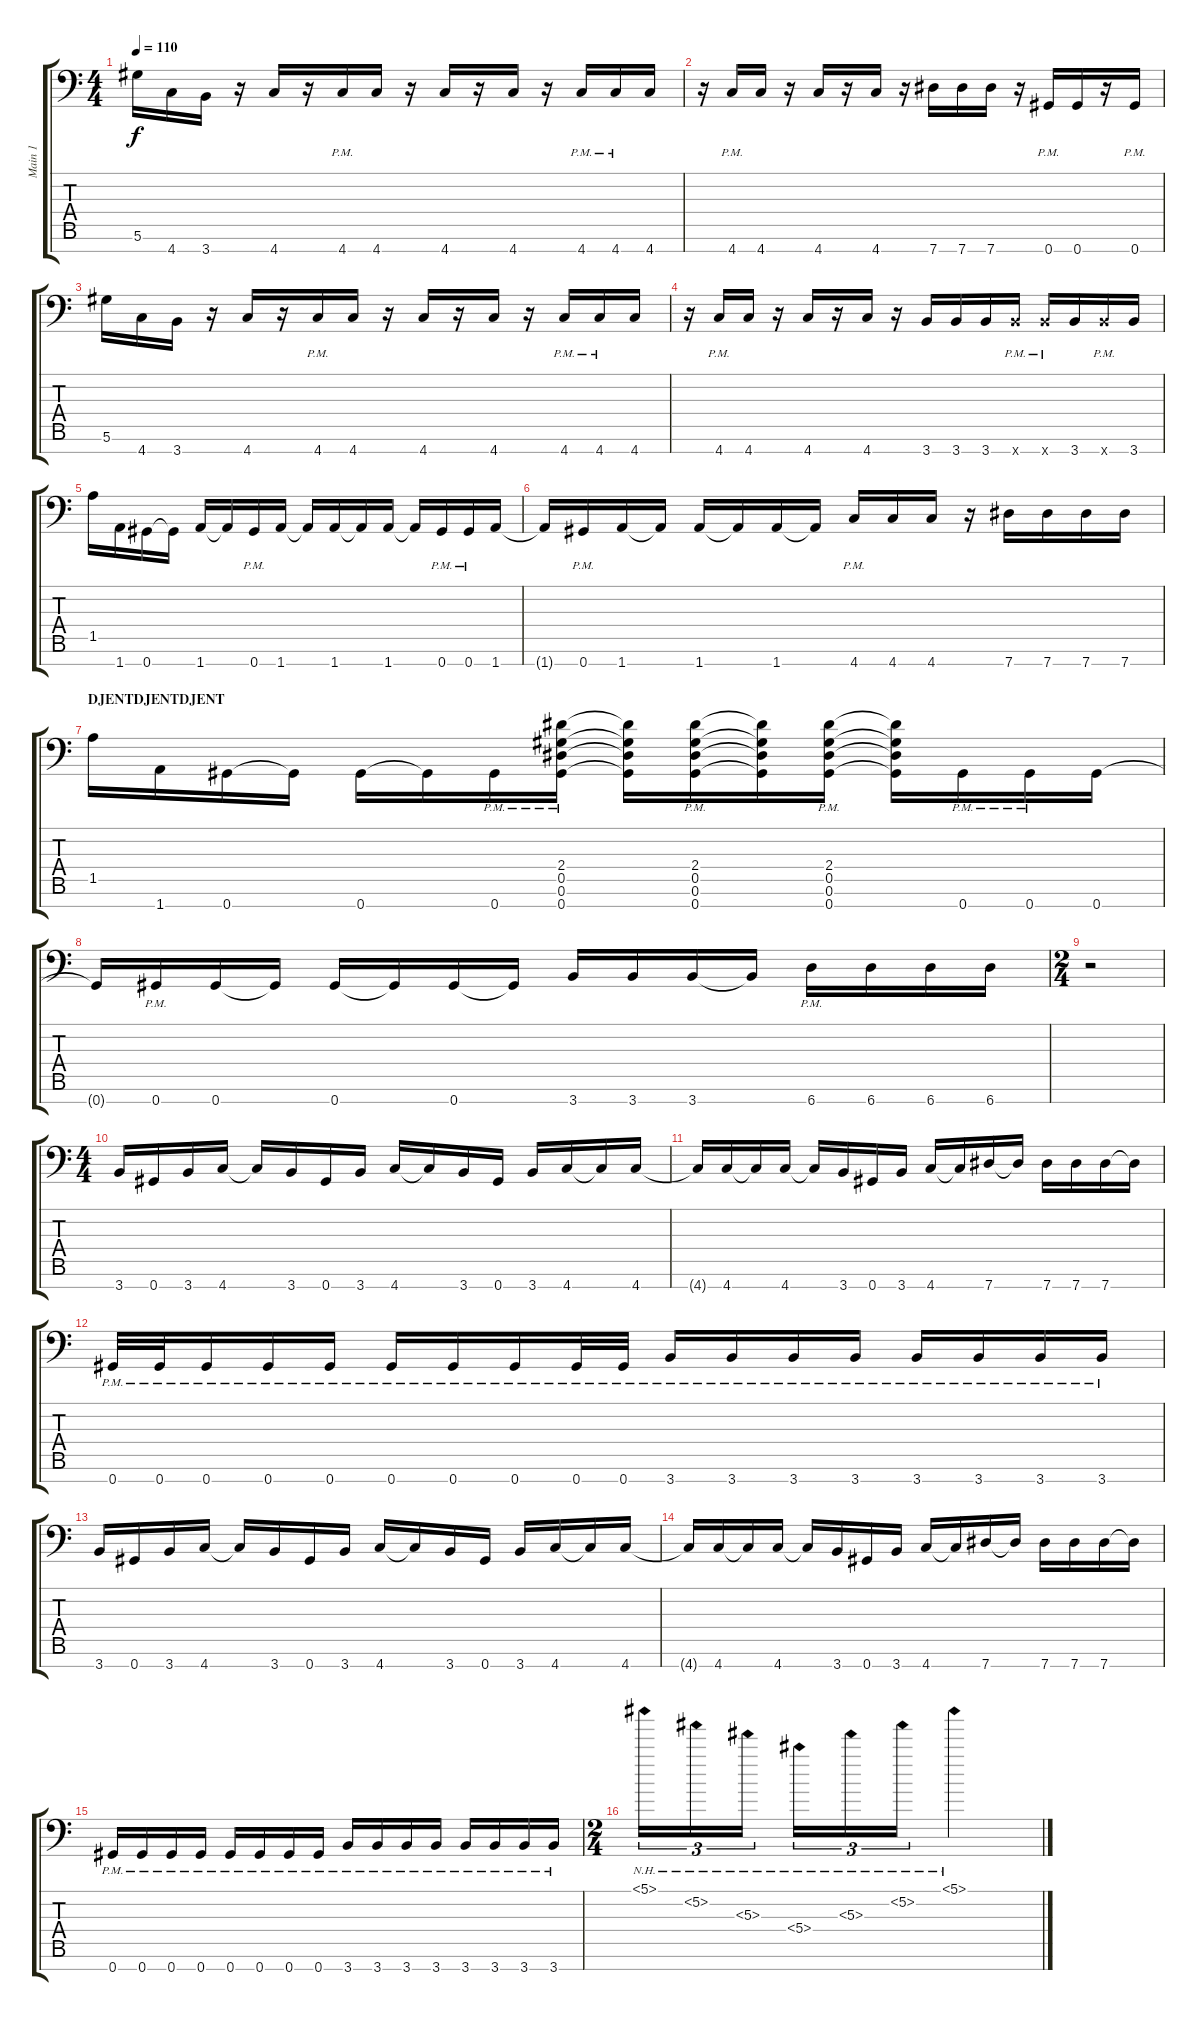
\track ("Main 1" "Main 1") {instrument distortionguitar}
\staff {score tabs}
\tuning (Eb4 Bb3 Gb3 Db3 Ab2 Eb2 Ab1) {hide}
\ts (4 4)
\tempo 110
\clef f4
\ks c
5.6.16{dy f} 4.7.16 3.7.16 r.16 4.7.16 r.16 4.7{pm}.16 4.7.16 r.16 4.7.16 r.16 4.7.16 r.16 4.7{pm}.16 4.7{pm}.16 4.7.16 |
r.16 4.7{pm}.16 4.7.16 r.16 4.7.16 r.16 4.7.16 r.16 7.7.16 7.7.16 7.7.16 r.16 0.7{pm}.16 0.7.16 r.16 0.7{pm}.16 |
5.6.16 4.7.16 3.7.16 r.16 4.7.16 r.16 4.7{pm}.16 4.7.16 r.16 4.7.16 r.16 4.7.16 r.16 4.7{pm}.16 4.7{pm}.16 4.7.16 |
r.16 4.7{pm}.16 4.7.16 r.16 4.7.16 r.16 4.7.16 r.16 3.7.16 3.7.16 3.7.16 3.7{pm x}.16 3.7{pm x}.16 3.7.16 3.7{pm x}.16 3.7.16 |
1.5.16 1.7.16 0.7.16 0.7{t}.16 1.7.16 1.7{t}.16 0.7{pm}.16 1.7.16 1.7{t}.16 1.7.16 1.7{t}.16 1.7.16 1.7{t}.16 0.7{pm}.16 0.7{pm}.16 1.7.16 |
1.7{t}.16 0.7{pm}.16 1.7.16 1.7{t}.16 1.7.16 1.7{t}.16 1.7.16 1.7{t}.16 4.7{pm}.16 4.7.16 4.7.16 r.16 7.7.16 7.7.16 7.7.16 7.7.16 |
\section ("" "DJENTDJENTDJENT")
1.5.16 1.7.16 0.7.16 0.7{t}.16 0.7.16 0.7{t}.16 0.7{pm}.16 (2.4{pm} 0.5{pm} 0.6{pm} 0.7{pm}).16 (2.4{t} 0.5{t} 0.6{t} 0.7{t}).16 (2.4{pm} 0.5{pm} 0.6{pm} 0.7{pm}).16 (2.4{t} 0.5{t} 0.6{t} 0.7{t}).16 (2.4{pm} 0.5{pm} 0.6{pm} 0.7{pm}).16 (2.4{t} 0.5{t} 0.6{t} 0.7{t}).16 0.7{pm}.16 0.7{pm}.16 0.7.16 |
0.7{t}.16 0.7{pm}.16 0.7.16 0.7{t}.16 0.7.16 0.7{t}.16 0.7.16 0.7{t}.16 3.7.16 3.7.16 3.7.16 3.7{t}.16 6.7{pm}.16 6.7.16 6.7.16 6.7.16 |
\ts (2 4)
r.2 |
\ts (4 4)
3.7.16 0.7.16 3.7.16 4.7.16 4.7{t}.16 3.7.16 0.7.16 3.7.16 4.7.16 4.7{t}.16 3.7.16 0.7.16 3.7.16 4.7.16 4.7{t}.16 4.7.16 |
4.7{t}.16 4.7.16 4.7{t}.16 4.7.16 4.7{t}.16 3.7.16 0.7.16 3.7.16 4.7.16 4.7{t}.16 7.7.16 7.7{t}.16 7.7.16 7.7.16 7.7.16 7.7{t}.16 |
0.7{pm}.32 0.7{pm}.32 0.7{pm}.16 0.7{pm}.16 0.7{pm}.16 0.7{pm}.16 0.7{pm}.16 0.7{pm}.16 0.7{pm}.32 0.7{pm}.32 3.7{pm}.16 3.7{pm}.16 3.7{pm}.16 3.7{pm}.16 3.7{pm}.16 3.7{pm}.16 3.7{pm}.16 3.7{pm}.16 |
3.7.16 0.7.16 3.7.16 4.7.16 4.7{t}.16 3.7.16 0.7.16 3.7.16 4.7.16 4.7{t}.16 3.7.16 0.7.16 3.7.16 4.7.16 4.7{t}.16 4.7.16 |
4.7{t}.16 4.7.16 4.7{t}.16 4.7.16 4.7{t}.16 3.7.16 0.7.16 3.7.16 4.7.16 4.7{t}.16 7.7.16 7.7{t}.16 7.7.16 7.7.16 7.7.16 7.7{t}.16 |
0.7{pm}.16 0.7{pm}.16 0.7{pm}.16 0.7{pm}.16 0.7{pm}.16 0.7{pm}.16 0.7{pm}.16 0.7{pm}.16 3.7{pm}.16 3.7{pm}.16 3.7{pm}.16 3.7{pm}.16 3.7{pm}.16 3.7{pm}.16 3.7{pm}.16 3.7{pm}.16 |
\ts (2 4)
5.1{nh}.16{tu (3 2)} 5.2{nh}.16{tu (3 2)} 5.3{nh}.16{tu (3 2)} 5.4{nh}.16{tu (3 2)} 5.3{nh}.16{tu (3 2)} 5.2{nh}.16{tu (3 2)} 5.1{nh}.4
